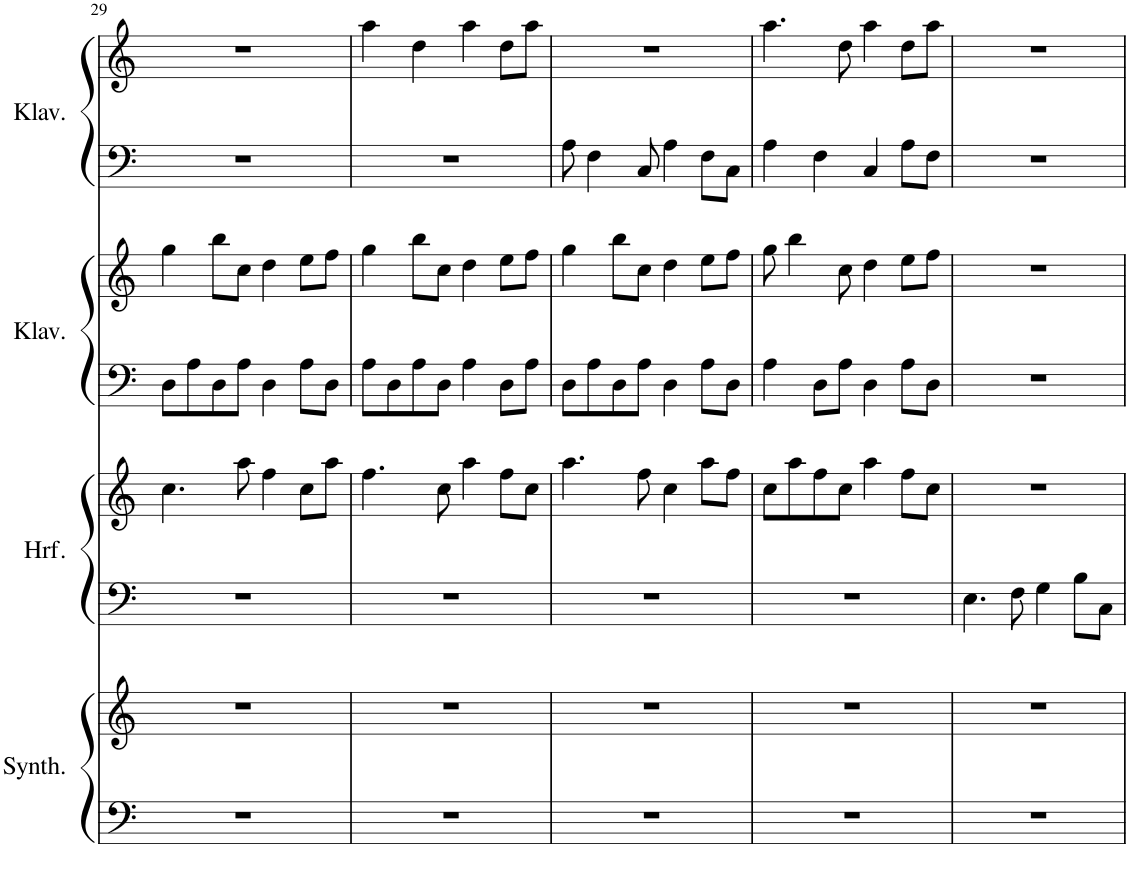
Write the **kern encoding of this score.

**kern	**kern	**kern	**kern	**kern	**kern	**kern	**kern
*part4	*part4	*part3	*part3	*part2	*part2	*part1	*part1
*staff8	*staff7	*staff6	*staff5	*staff4	*staff3	*staff2	*staff1
*I"Pad Synthesizer, Warm Pad	*	*I"Harfe, Harp	*	*I"Klavier, Piano	*	*I"Klavier, Piano	*
*I'Synth.	*	*I'Hrf.	*	*I'Klav.	*	*I'Klav.	*
!!LO:PB:g=z
*clefF4	*clefG2	*clefF4	*clefG2	*clefF4	*clefG2	*clefF4	*clefG2
*k[]	*k[]	*k[]	*k[]	*k[]	*k[]	*k[]	*k[]
*M4/4	*M4/4	*M4/4	*M4/4	*M4/4	*M4/4	*M4/4	*M4/4
=29	=29	=29	=29	=29	=29	=29	=29
1r	1r	1r	4.cc\	8D\L	4gg\	1r	1r
.	.	.	.	8A\	.	.	.
.	.	.	.	8D\	8bb\L	.	.
.	.	.	8aa\	8A\J	8cc\J	.	.
.	.	.	4ff\	4D\	4dd\	.	.
.	.	.	8cc\L	8A\L	8ee\L	.	.
.	.	.	8aa\J	8D\J	8ff\J	.	.
=30	=30	=30	=30	=30	=30	=30	=30
1r	1r	1r	4.ff\	8A\L	4gg\	1r	4aa\
.	.	.	.	8D\	.	.	.
.	.	.	.	8A\	8bb\L	.	4dd\
.	.	.	8cc\	8D\J	8cc\J	.	.
.	.	.	4aa\	4A\	4dd\	.	4aa\
.	.	.	8ff\L	8D\L	8ee\L	.	8dd\L
.	.	.	8cc\J	8A\J	8ff\J	.	8aa\J
=31	=31	=31	=31	=31	=31	=31	=31
1r	1r	1r	4.aa\	8D\L	4gg\	8A\	1r
.	.	.	.	8A\	.	4F\	.
.	.	.	.	8D\	8bb\L	.	.
.	.	.	8ff\	8A\J	8cc\J	8C/	.
.	.	.	4cc\	4D\	4dd\	4A\	.
.	.	.	8aa\L	8A\L	8ee\L	8F\L	.
.	.	.	8ff\J	8D\J	8ff\J	8C\J	.
=32	=32	=32	=32	=32	=32	=32	=32
1r	1r	1r	8cc\L	4A\	8gg\	4A\	4.aa\
.	.	.	8aa\	.	4bb\	.	.
.	.	.	8ff\	8D\L	.	4F\	.
.	.	.	8cc\J	8A\J	8cc\	.	8dd\
.	.	.	4aa\	4D\	4dd\	4C/	4aa\
.	.	.	8ff\L	8A\L	8ee\L	8A\L	8dd\L
.	.	.	8cc\J	8D\J	8ff\J	8F\J	8aa\J
=33	=33	=33	=33	=33	=33	=33	=33
1r	1r	4.E\	1r	1r	1r	1r	1r
.	.	8F\	.	.	.	.	.
.	.	4G\	.	.	.	.	.
.	.	8B\L	.	.	.	.	.
.	.	8C\J	.	.	.	.	.
=	=	=	=	=	=	=	=
*-	*-	*-	*-	*-	*-	*-	*-
